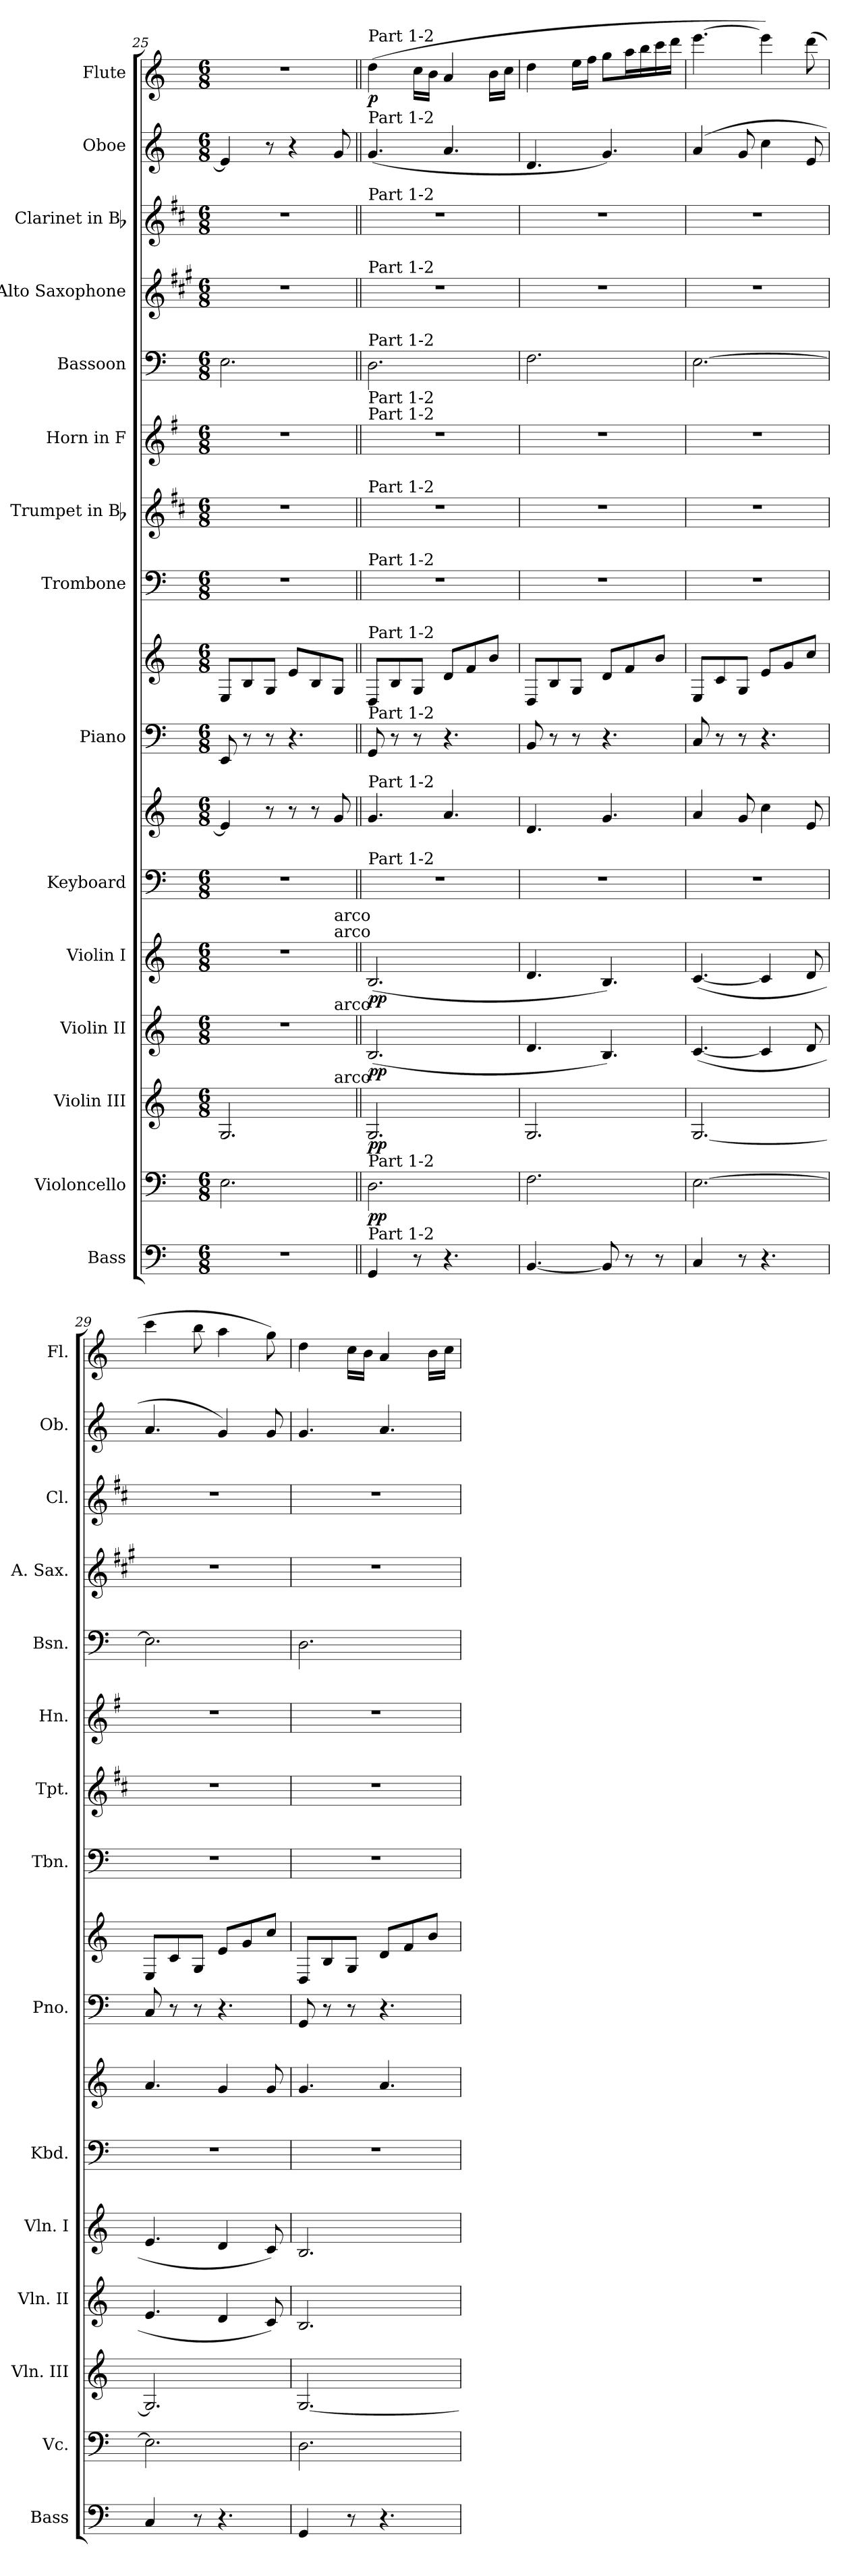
**kern	**kern	**dynam	**kern	**dynam	**kern	**dynam	**kern	**dynam	**kern	**kern	**kern	**kern	**kern	**kern	**kern	**kern	**kern	**kern	**kern	**kern	**dynam
*part15	*part14	*part14	*part13	*part13	*part12	*part12	*part11	*part11	*part10	*part10	*part9	*part9	*part8	*part7	*part6	*part5	*part4	*part3	*part2	*part1	*part1
*staff17	*staff16	*staff16	*staff15	*staff15	*staff14	*staff14	*staff13	*staff13	*staff12	*staff11	*staff10	*staff9	*staff8	*staff7	*staff6	*staff5	*staff4	*staff3	*staff2	*staff1	*staff1
*I"Bass	*I"Violoncello	*	*I"Violin III	*	*I"Violin II	*	*I"Violin I	*	*I"Keyboard	*	*I"Piano	*	*I"Trombone	*I"Trumpet in Bb	*I"Horn in F	*I"Bassoon	*I"Alto Saxophone	*I"Clarinet in Bb	*I"Oboe	*I"Flute	*
*I'Bass	*I'Vc.	*	*I'Vln. III	*	*I'Vln. II	*	*I'Vln. I	*	*I'Kbd.	*	*I'Pno.	*	*I'Tbn.	*I'Tpt.	*I'Hn.	*I'Bsn.	*I'A. Sax.	*I'Cl.	*I'Ob.	*I'Fl.	*
*clefF4	*clefF4	*	*clefG2	*	*clefG2	*	*clefG2	*	*clefF4	*clefG2	*clefF4	*clefG2	*clefF4	*clefG2	*clefG2	*clefF4	*clefG2	*clefG2	*clefG2	*clefG2	*
*ITrd7c12	*	*	*	*	*	*	*	*	*	*	*	*	*	*ITrd1c2	*ITrd4c7	*	*ITrd5c9	*ITrd1c2	*	*	*
*k[]	*k[]	*	*k[]	*	*k[]	*	*k[]	*	*k[]	*k[]	*k[]	*k[]	*k[]	*k[]	*k[]	*k[]	*k[]	*k[]	*k[]	*k[]	*
*C:	*C:	*	*C:	*	*C:	*	*C:	*	*C:	*C:	*C:	*C:	*C:	*C:	*C:	*C:	*C:	*C:	*C:	*C:	*
*M6/8	*M6/8	*	*M6/8	*	*M6/8	*	*M6/8	*	*M6/8	*M6/8	*M6/8	*M6/8	*M6/8	*M6/8	*M6/8	*M6/8	*M6/8	*M6/8	*M6/8	*M6/8	*
=25	=25	=25	=25	=25	=25	=25	=25	=25	=25	=25	=25	=25	=25	=25	=25	=25	=25	=25	=25	=25	=25
!LO:N:vis=1	!	!	!	!	!LO:N:vis=1	!	!LO:N:vis=1	!	!LO:N:vis=1	!	!	!	!LO:N:vis=1	!LO:N:vis=1	!LO:N:vis=1	!	!LO:N:vis=1	!LO:N:vis=1	!	!LO:N:vis=1	!
*	*	*	*^	*	*^	*	*^	*	*	*	*	*	*	*	*	*	*	*	*	*	*
2.r	2.Ei\	.	2.Gi/	2ryy	.	2.r	2ryy	.	2.r	2ryy	.	2.r	4ei/]	8EEi/	8Ei/L	2.r	2.r	2.r	2.Ei\	2.r	2.r	4ei/]	2.r	.
.	.	.	.	.	.	.	.	.	.	.	.	.	.	8r	8Bi/	.	.	.	.	.	.	.	.	.
.	.	.	.	.	.	.	.	.	.	.	.	.	8r	8r	8Gi/J	.	.	.	.	.	.	8r	.	.
.	.	.	.	.	.	.	.	.	.	.	.	.	8r	4.r	8ei/L	.	.	.	.	.	.	4r	.	.
.	.	.	.	8ryy	.	.	8ryy	.	.	8ryy	.	.	8r	.	8Bi/	.	.	.	.	.	.	.	.	.
!	!	!	!	!	!	!	!	!	!	!LO:TX:a:t=arco	!	!	!	!	!	!	!	!	!	!	!	!	!	!
!	!	!	!	!	!	!	!	!	!	!LO:TX:a:t=arco	!	!	!	!	!	!	!	!	!	!	!	!	!	!
!	!	!	!	!	!	!	!LO:TX:a:t=arco	!	!	!	!	!	!	!	!	!	!	!	!	!	!	!	!	!
!	!	!	!	!LO:TX:a:t=arco	!	!	!	!	!	!	!	!	!	!	!	!	!	!	!	!	!	!	!	!
.	.	.	.	8ryy	.	.	8ryy	.	.	8ryy	.	.	8gi/	.	8Gi/J	.	.	.	.	.	.	8gi/	.	.
=26||	=26||	=26||	=26||	=26||	=26||	=26||	=26||	=26||	=26||	=26||	=26||	=26||	=26||	=26||	=26||	=26||	=26||	=26||	=26||	=26||	=26||	=26||	=26||	=26||
!	!	!	!	!	!	!	!	!	!	!	!	!	!	!	!	!	!	!	!	!	!	!	!LO:TX:a:t=Part 1-2	!
!	!	!	!	!	!	!	!	!	!	!	!	!	!	!	!	!	!	!	!	!	!	!LO:TX:a:t=Part 1-2	!	!
!	!	!	!	!	!	!	!	!	!	!	!	!	!	!	!	!	!	!	!	!	!LO:TX:a:t=Part 1-2	!	!	!
!	!	!	!	!	!	!	!	!	!	!	!	!	!	!	!	!	!	!	!	!LO:TX:a:t=Part 1-2	!	!	!	!
!	!	!	!	!	!	!	!	!	!	!	!	!	!	!	!	!	!	!	!LO:TX:a:t=Part 1-2	!	!	!	!	!
!	!	!	!	!	!	!	!	!	!	!	!	!	!	!	!	!	!	!LO:TX:a:t=Part 1-2	!	!	!	!	!	!
!	!	!	!	!	!	!	!	!	!	!	!	!	!	!	!	!	!	!LO:TX:a:t=Part 1-2	!	!	!	!	!	!
!	!	!	!	!	!	!	!	!	!	!	!	!	!	!	!	!	!LO:TX:a:t=Part 1-2	!	!	!	!	!	!	!
!	!	!	!	!	!	!	!	!	!	!	!	!	!	!	!	!LO:TX:a:t=Part 1-2	!	!	!	!	!	!	!	!
!	!	!	!	!	!	!	!	!	!	!	!	!	!	!	!LO:TX:a:t=Part 1-2	!	!	!	!	!	!	!	!	!
!	!	!	!	!	!	!	!	!	!	!	!	!	!	!LO:TX:a:t=Part 1-2	!	!	!	!	!	!	!	!	!	!
!	!	!	!	!	!	!	!	!	!	!	!	!	!LO:TX:a:t=Part 1-2	!	!	!	!	!	!	!	!	!	!	!
!	!	!	!	!	!	!	!	!	!	!	!	!LO:TX:a:t=Part 1-2	!	!	!	!	!	!	!	!	!	!	!	!
!	!	!	!	!	!	!	!	!	!LO:TX:a:t=Part 1-2	!	!	!	!	!	!	!	!	!	!	!	!	!	!	!
!	!	!	!	!	!	!LO:TX:a:t=Part 1-2	!	!	!	!	!	!	!	!	!	!	!	!	!	!	!	!	!	!
!	!	!	!LO:TX:a:t=Part 1-2	!	!	!	!	!	!	!	!	!	!	!	!	!	!	!	!	!	!	!	!	!
!	!LO:TX:a:t=Part 1-2	!	!	!	!	!	!	!	!	!	!	!	!	!	!	!	!	!	!	!	!	!	!	!
!LO:TX:a:t=Part 1-2	!	!	!	!	!	!	!	!	!	!	!	!	!	!	!	!	!	!	!	!	!	!	!	!
!	!	!	!	!	!	!	!	!	!	!	!	!LO:N:vis=1	!	!	!	!LO:N:vis=1	!LO:N:vis=1	!LO:N:vis=1	!	!LO:N:vis=1	!LO:N:vis=1	!	!	!
*	*	*	*v	*v	*	*	*	*	*v	*v	*	*	*	*	*	*	*	*	*	*	*	*	*	*
*	*	*	*	*	*v	*v	*	*	*	*	*	*	*	*	*	*	*	*	*	*	*	*
4GGGi/	2.Di\	pp	2.Gi/	pp	(2.Bi/	pp	(2.Bi/	pp	2.r	4.gi/	8GGi/	8Di/L	2.r	2.r	2.r	2.Di\	2.r	2.r	(4.gi/	(4ddi\	p
.	.	.	.	.	.	.	.	.	.	.	8r	8Bi/	.	.	.	.	.	.	.	.	.
8r	.	.	.	.	.	.	.	.	.	.	8r	8Gi/J	.	.	.	.	.	.	.	16cci\LL	.
.	.	.	.	.	.	.	.	.	.	.	.	.	.	.	.	.	.	.	.	16bi\JJ	.
4.r	.	.	.	.	.	.	.	.	.	4.ai/	4.r	8di/L	.	.	.	.	.	.	4.ai/	4ai/	.
.	.	.	.	.	.	.	.	.	.	.	.	8fi/	.	.	.	.	.	.	.	.	.
.	.	.	.	.	.	.	.	.	.	.	.	8bi/J	.	.	.	.	.	.	.	16bi\LL	.
.	.	.	.	.	.	.	.	.	.	.	.	.	.	.	.	.	.	.	.	16cci\JJ	.
!!LO:PB:g=z
=27	=27	=27	=27	=27	=27	=27	=27	=27	=27	=27	=27	=27	=27	=27	=27	=27	=27	=27	=27	=27	=27
!	!	!	!	!	!	!	!	!	!LO:N:vis=1	!	!	!	!LO:N:vis=1	!LO:N:vis=1	!LO:N:vis=1	!	!LO:N:vis=1	!LO:N:vis=1	!	!	!
[<4.BBBi/	2.Fi\	.	2.Gi/	.	4.di/	.	4.di/	.	2.r	4.di/	8BBi/	8Di/L	2.r	2.r	2.r	2.Fi\	2.r	2.r	4.di/	4ddi\	.
.	.	.	.	.	.	.	.	.	.	.	8r	8Bi/	.	.	.	.	.	.	.	.	.
.	.	.	.	.	.	.	.	.	.	.	8r	8Gi/J	.	.	.	.	.	.	.	16eei\LL	.
.	.	.	.	.	.	.	.	.	.	.	.	.	.	.	.	.	.	.	.	16ffi\JJ	.
8BBBi/]	.	.	.	.	4.Bi/)	.	4.Bi/)	.	.	4.gi/	4.r	8di/L	.	.	.	.	.	.	4.gi/)	8ggi\L	.
8r	.	.	.	.	.	.	.	.	.	.	.	8fi/	.	.	.	.	.	.	.	16aai\L	.
.	.	.	.	.	.	.	.	.	.	.	.	.	.	.	.	.	.	.	.	16bbi\	.
8r	.	.	.	.	.	.	.	.	.	.	.	8bi/J	.	.	.	.	.	.	.	16ccci\	.
.	.	.	.	.	.	.	.	.	.	.	.	.	.	.	.	.	.	.	.	16dddi\JJ	.
=28	=28	=28	=28	=28	=28	=28	=28	=28	=28	=28	=28	=28	=28	=28	=28	=28	=28	=28	=28	=28	=28
!	!	!	!	!	!	!	!	!	!LO:N:vis=1	!	!	!	!LO:N:vis=1	!LO:N:vis=1	!LO:N:vis=1	!	!LO:N:vis=1	!LO:N:vis=1	!	!	!
4CCi/	[>2.Ei\	.	[<2.Gi/	.	([<4.ci/	.	([<4.ci/	.	2.r	4ai/	8Ci/	8Ei/L	2.r	2.r	2.r	[>2.Ei\	2.r	2.r	(4ai/	[>4.eeei\	.
.	.	.	.	.	.	.	.	.	.	.	8r	8ci/	.	.	.	.	.	.	.	.	.
8r	.	.	.	.	.	.	.	.	.	8gi/	8r	8Gi/J	.	.	.	.	.	.	8gi/	.	.
4.r	.	.	.	.	4ci/]	.	4ci/]	.	.	4cci\	4.r	8ei/L	.	.	.	.	.	.	4cci\	4eeei\])	.
.	.	.	.	.	.	.	.	.	.	.	.	8gi/	.	.	.	.	.	.	.	.	.
.	.	.	.	.	8di/	.	8di/	.	.	8ei/	.	8cci/J	.	.	.	.	.	.	8ei/	(8dddi\	.
=29	=29	=29	=29	=29	=29	=29	=29	=29	=29	=29	=29	=29	=29	=29	=29	=29	=29	=29	=29	=29	=29
!	!	!	!	!	!	!	!	!	!LO:N:vis=1	!	!	!	!LO:N:vis=1	!LO:N:vis=1	!LO:N:vis=1	!	!LO:N:vis=1	!LO:N:vis=1	!	!	!
4CCi/	2.Ei\]	.	2.Gi/]	.	4.ei/	.	4.ei/	.	2.r	4.ai/	8Ci/	8Ei/L	2.r	2.r	2.r	2.Ei\]	2.r	2.r	4.ai/	4ccci\	.
.	.	.	.	.	.	.	.	.	.	.	8r	8ci/	.	.	.	.	.	.	.	.	.
8r	.	.	.	.	.	.	.	.	.	.	8r	8Gi/J	.	.	.	.	.	.	.	8bbi\	.
4.r	.	.	.	.	4di/	.	4di/	.	.	4gi/	4.r	8ei/L	.	.	.	.	.	.	4gi/)	4aai\	.
.	.	.	.	.	.	.	.	.	.	.	.	8gi/	.	.	.	.	.	.	.	.	.
.	.	.	.	.	8ci/)	.	8ci/)	.	.	8gi/	.	8cci/J	.	.	.	.	.	.	8gi/	8ggi\)	.
=30	=30	=30	=30	=30	=30	=30	=30	=30	=30	=30	=30	=30	=30	=30	=30	=30	=30	=30	=30	=30	=30
!	!	!	!	!	!	!	!	!	!LO:N:vis=1	!	!	!	!LO:N:vis=1	!LO:N:vis=1	!LO:N:vis=1	!	!LO:N:vis=1	!LO:N:vis=1	!	!	!
4GGGi/	2.Di\	.	[<2.Gi/	.	2.Bi/	.	2.Bi/	.	2.r	4.gi/	8GGi/	8Di/L	2.r	2.r	2.r	2.Di\	2.r	2.r	4.gi/	4ddi\	.
.	.	.	.	.	.	.	.	.	.	.	8r	8Bi/	.	.	.	.	.	.	.	.	.
8r	.	.	.	.	.	.	.	.	.	.	8r	8Gi/J	.	.	.	.	.	.	.	16cci\LL	.
.	.	.	.	.	.	.	.	.	.	.	.	.	.	.	.	.	.	.	.	16bi\JJ	.
4.r	.	.	.	.	.	.	.	.	.	4.ai/	4.r	8di/L	.	.	.	.	.	.	4.ai/	4ai/	.
.	.	.	.	.	.	.	.	.	.	.	.	8fi/	.	.	.	.	.	.	.	.	.
.	.	.	.	.	.	.	.	.	.	.	.	8bi/J	.	.	.	.	.	.	.	16bi\LL	.
.	.	.	.	.	.	.	.	.	.	.	.	.	.	.	.	.	.	.	.	16cci\JJ	.
=	=	=	=	=	=	=	=	=	=	=	=	=	=	=	=	=	=	=	=	=	=
*-	*-	*-	*-	*-	*-	*-	*-	*-	*-	*-	*-	*-	*-	*-	*-	*-	*-	*-	*-	*-	*-
